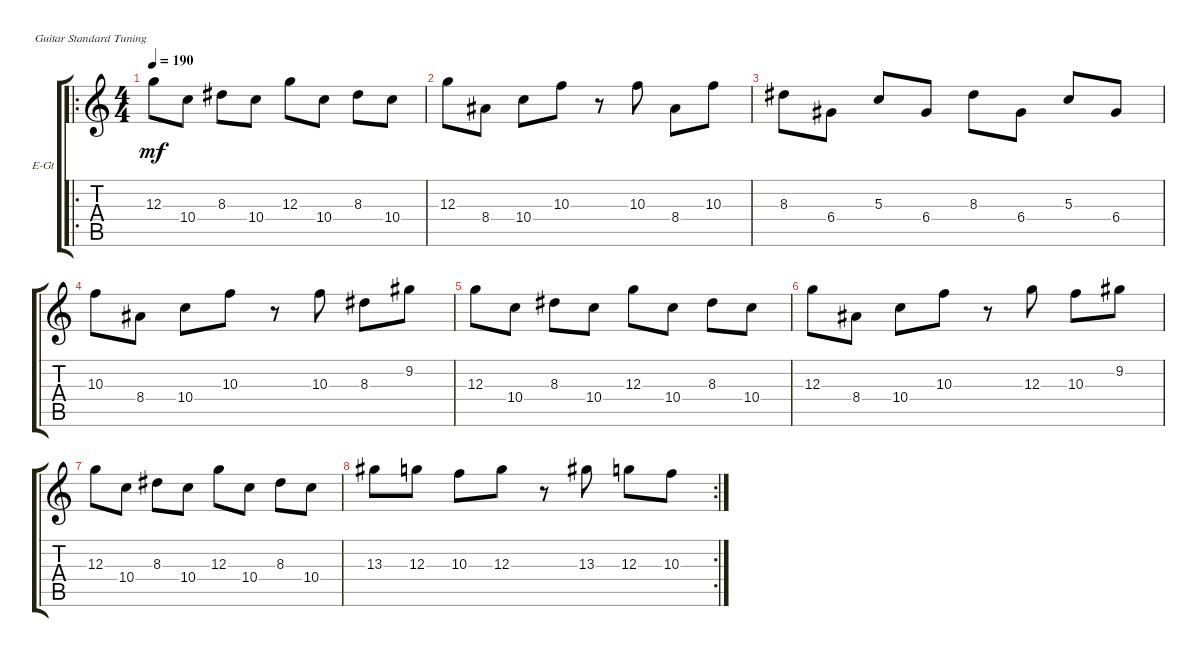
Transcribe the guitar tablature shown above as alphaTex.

\defaultSystemsLayout 4
\bracketExtendMode groupsimilarinstruments
\firstSystemTrackNameOrientation horizontal
\otherSystemsTrackNameOrientation horizontal
\track ("Electric Guitar" "E-Gt") {instrument distortionguitar}
\staff {score tabs}
\tuning (E4 B3 G3 D3 A2 E2)
\ro
\ts (4 4)
\tempo 190
\clef g2
\ks c
12.3.8{dy mf instrument distortionguitar} 10.4.8 8.3.8 10.4.8 12.3.8 10.4.8 8.3.8 10.4.8 |
12.3.8 8.4.8 10.4.8 10.3.8 r.8 10.3.8 8.4.8 10.3.8 |
8.3.8 6.4.8 5.3.8 6.4.8 8.3.8 6.4.8 5.3.8 6.4.8 |
10.3.8 8.4.8 10.4.8 10.3.8 r.8 10.3.8 8.3.8 9.2.8 |
12.3.8 10.4.8 8.3.8 10.4.8 12.3.8 10.4.8 8.3.8 10.4.8 |
12.3.8 8.4.8 10.4.8 10.3.8 r.8 12.3.8 10.3.8 9.2.8 |
12.3.8 10.4.8 8.3.8 10.4.8 12.3.8 10.4.8 8.3.8 10.4.8 |
\rc 2
13.3.8 12.3.8 10.3.8 12.3.8 r.8 13.3.8 12.3.8 10.3.8
